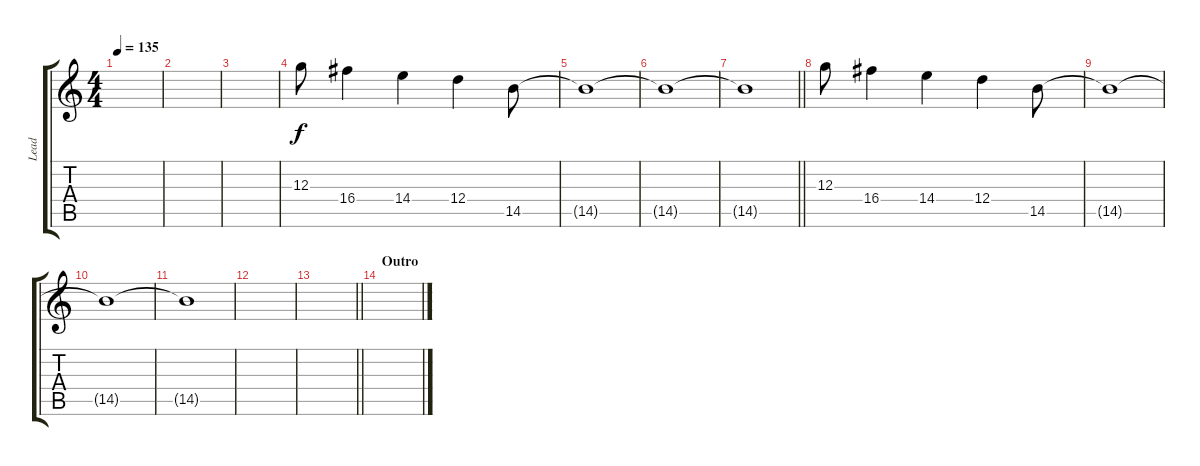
\track ("Lead " "Lead ") {instrument distortionguitar}
\staff {score tabs}
\tuning (E4 B3 G3 D3 A2 E2) {hide}
\ts (4 4)
\tempo 135
\clef g2
\ks c
|
|
|
12.3.8{instrument electricguitarjazz} 16.4.4 14.4.4 12.4.4 14.5.8 |
14.5{t}.1 |
14.5{t}.1 |
\barLineRight lightlight
14.5{t}.1 |
12.3.8{instrument electricguitarjazz} 16.4.4 14.4.4 12.4.4 14.5.8 |
14.5{t}.1 |
14.5{t}.1 |
14.5{t}.1 |
|
\barLineRight lightlight
|
\section ("" "Outro")
